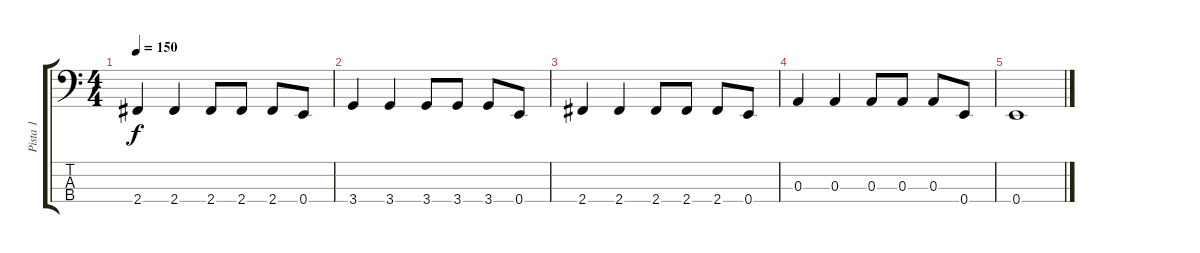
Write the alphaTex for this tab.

\track ("Pista 1" "Pista 1") {instrument electricbassfinger}
\staff {score tabs}
\tuning (G2 D2 A1 E1) {hide}
\ts (4 4)
\tempo 150
\clef f4
\ks c
2.4.4{dy f} 2.4.4 2.4.8 2.4.8 2.4.8 0.4.8 |
3.4.4 3.4.4 3.4.8 3.4.8 3.4.8 0.4.8 |
2.4.4 2.4.4 2.4.8 2.4.8 2.4.8 0.4.8 |
0.3.4 0.3.4 0.3.8 0.3.8 0.3.8 0.4.8 |
0.4.1
